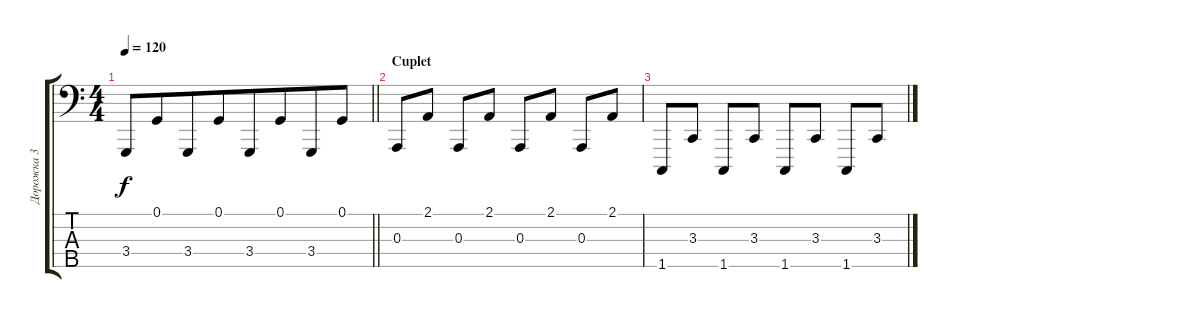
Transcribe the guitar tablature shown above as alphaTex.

\track ("Дорожка 3" "Дорожка 3") {solo instrument brightacousticpiano}
\staff {score tabs}
\tuning (G2 D2 A1 E1 B0) {hide}
\ts (4 4)
\tempo 120
\clef f4
\barLineRight lightlight
\ks c
3.4.8{dy f} 0.1.8{beam merge} 3.4.8 0.1.8{beam merge} 3.4.8 0.1.8{beam merge} 3.4.8 0.1.8 |
\section ("" "Cuplet")
0.3.8 2.1.8 0.3.8 2.1.8 0.3.8 2.1.8 0.3.8 2.1.8 |
1.5.8 3.3.8 1.5.8 3.3.8 1.5.8 3.3.8 1.5.8 3.3.8
